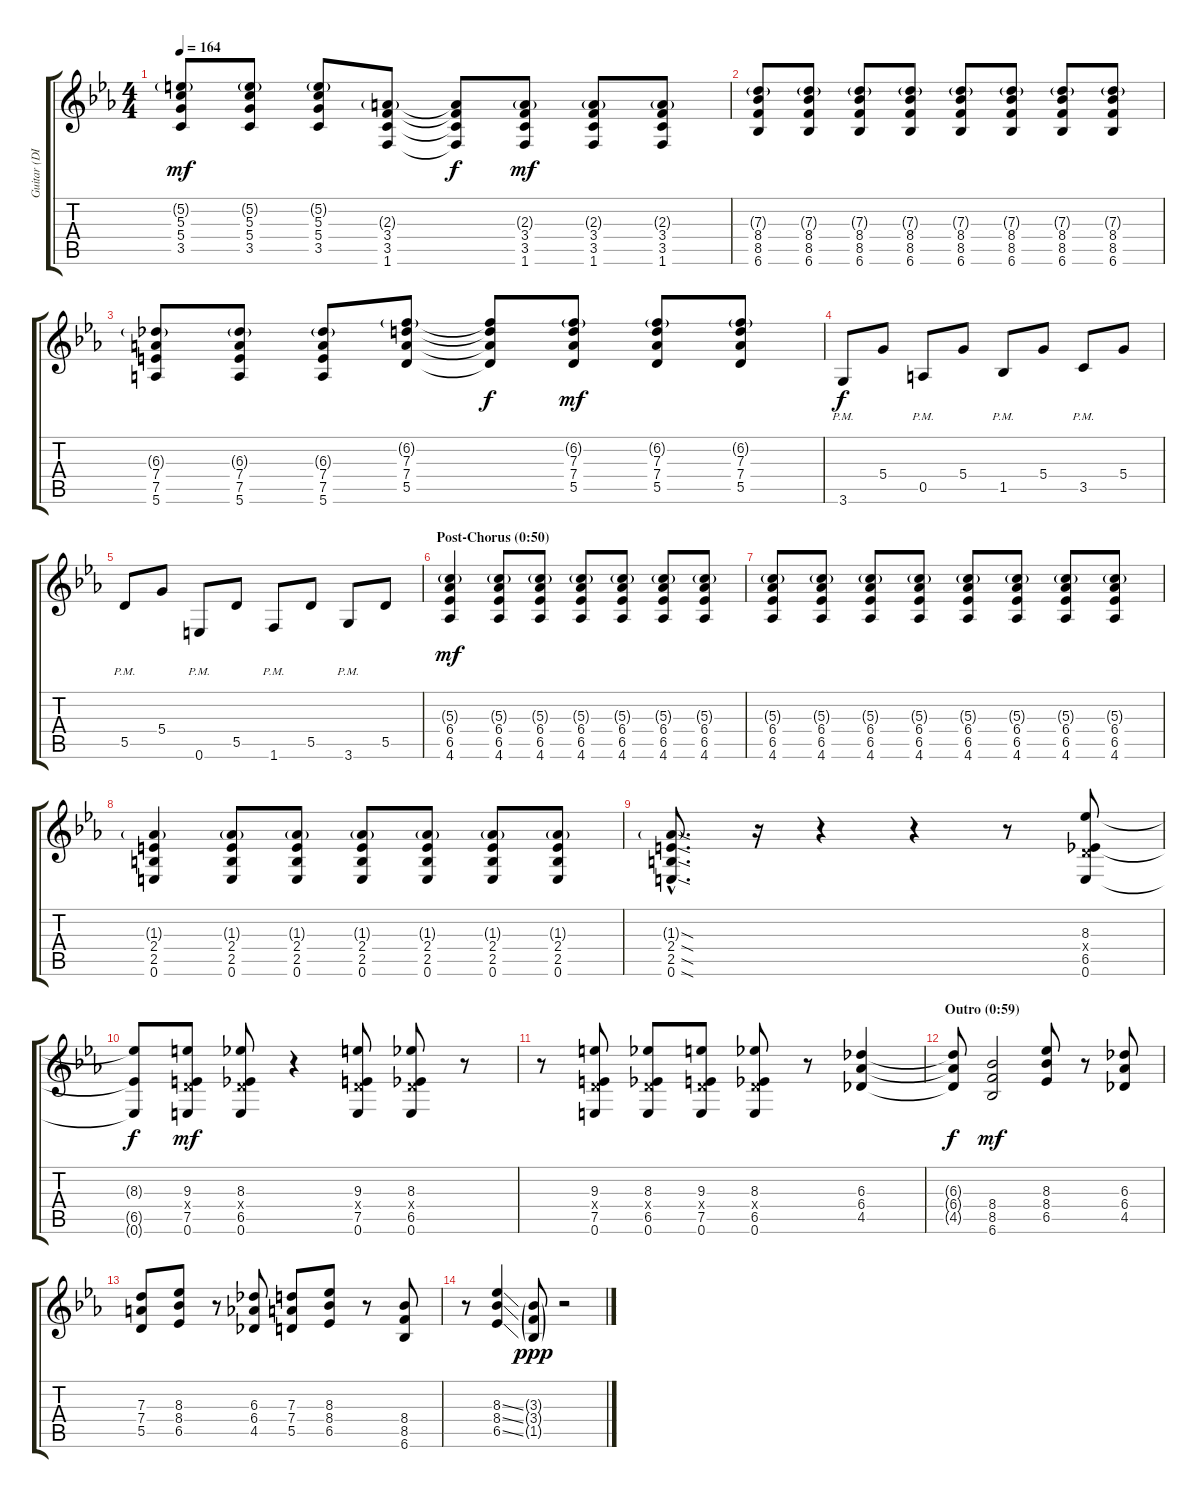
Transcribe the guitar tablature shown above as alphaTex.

\track ("Guitar (DIST)" "Guitar (DI") {instrument distortionguitar}
\staff {score tabs}
\tuning (E4 B3 G3 D3 A2 E2) {hide}
\ts (4 4)
\tempo 164
\clef g2
\ks eb
(5.2{g} 5.3 5.4 3.5).8{dy mf} (5.2{g} 5.3 5.4 3.5).8 (5.2{g} 5.3 5.4 3.5).8 (2.3{g} 3.4 3.5 1.6).8 (2.3{t} 3.4{t} 3.5{t} 1.6{t}).8{dy f} (2.3{g} 3.4 3.5 1.6).8{dy mf} (2.3{g} 3.4 3.5 1.6).8 (2.3{g} 3.4 3.5 1.6).8 |
(7.3{g} 8.4 8.5 6.6).8 (7.3{g} 8.4 8.5 6.6).8 (7.3{g} 8.4 8.5 6.6).8 (7.3{g} 8.4 8.5 6.6).8 (7.3{g} 8.4 8.5 6.6).8 (7.3{g} 8.4 8.5 6.6).8 (7.3{g} 8.4 8.5 6.6).8 (7.3{g} 8.4 8.5 6.6).8 |
(6.3{g} 7.4 7.5 5.6).8 (6.3{g} 7.4 7.5 5.6).8 (6.3{g} 7.4 7.5 5.6).8 (6.2{g} 7.3 7.4 5.5).8 (6.2{t} 7.3{t} 7.4{t} 5.5{t}).8{dy f} (6.2{g} 7.3 7.4 5.5).8{dy mf} (6.2{g} 7.3 7.4 5.5).8 (6.2{g} 7.3 7.4 5.5).8 |
3.6{pm}.8{dy f} 5.4.8 0.5{pm}.8 5.4.8 1.5{pm}.8 5.4.8 3.5{pm}.8 5.4.8 |
5.5{pm}.8 5.4.8 0.6{pm}.8 5.5.8 1.6{pm}.8 5.5.8 3.6{pm}.8 5.5.8 |
\section ("" "Post-Chorus (0:50)")
(5.3{g} 6.4 6.5 4.6).4{dy mf} (5.3{g} 6.4 6.5 4.6).8 (5.3{g} 6.4 6.5 4.6).8 (5.3{g} 6.4 6.5 4.6).8 (5.3{g} 6.4 6.5 4.6).8 (5.3{g} 6.4 6.5 4.6).8 (5.3{g} 6.4 6.5 4.6).8 |
(5.3{g} 6.4 6.5 4.6).8 (5.3{g} 6.4 6.5 4.6).8 (5.3{g} 6.4 6.5 4.6).8 (5.3{g} 6.4 6.5 4.6).8 (5.3{g} 6.4 6.5 4.6).8 (5.3{g} 6.4 6.5 4.6).8 (5.3{g} 6.4 6.5 4.6).8 (5.3{g} 6.4 6.5 4.6).8 |
(1.3{g} 2.4 2.5 0.6).4 (1.3{g} 2.4 2.5 0.6).8 (1.3{g} 2.4 2.5 0.6).8 (1.3{g} 2.4 2.5 0.6).8 (1.3{g} 2.4 2.5 0.6).8 (1.3{g} 2.4 2.5 0.6).8 (1.3{g} 2.4 2.5 0.6).8 |
(1.3{sod g hac} 2.4{sod hac} 2.5{sod hac} 0.6{sod hac}).8{d} r.16 r.4 r.4 r.8 (8.3 0.4{x} 6.5 0.6).8 |
(8.3{t} 6.5{t} 0.6{t}).8{dy f} (9.3 0.4{x} 7.5 0.6).8{dy mf} (8.3 0.4{x} 6.5 0.6).8 r.4 (9.3 0.4{x} 7.5 0.6).8 (8.3 0.4{x} 6.5 0.6).8 r.8 |
r.8 (9.3 0.4{x} 7.5 0.6).8 (8.3 0.4{x} 6.5 0.6).8 (9.3 0.4{x} 7.5 0.6).8 (8.3 0.4{x} 6.5 0.6).8 r.8 (6.3 6.4 4.5).4 |
\section ("" "Outro (0:59)")
(6.3{t} 6.4{t} 4.5{t}).8{dy f} (8.4 8.5 6.6).2{dy mf} (8.3 8.4 6.5).8 r.8 (6.3 6.4 4.5).8 |
(7.3 7.4 5.5).8 (8.3 8.4 6.5).8 r.8 (6.3 6.4 4.5).8 (7.3 7.4 5.5).8 (8.3 8.4 6.5).8 r.8 (8.4 8.5 6.6).8 |
r.8 (8.3{ss} 8.4{ss} 6.5{ss}).4 (3.3{g} 3.4{g} 1.5{g}).8{dy ppp} r.2
